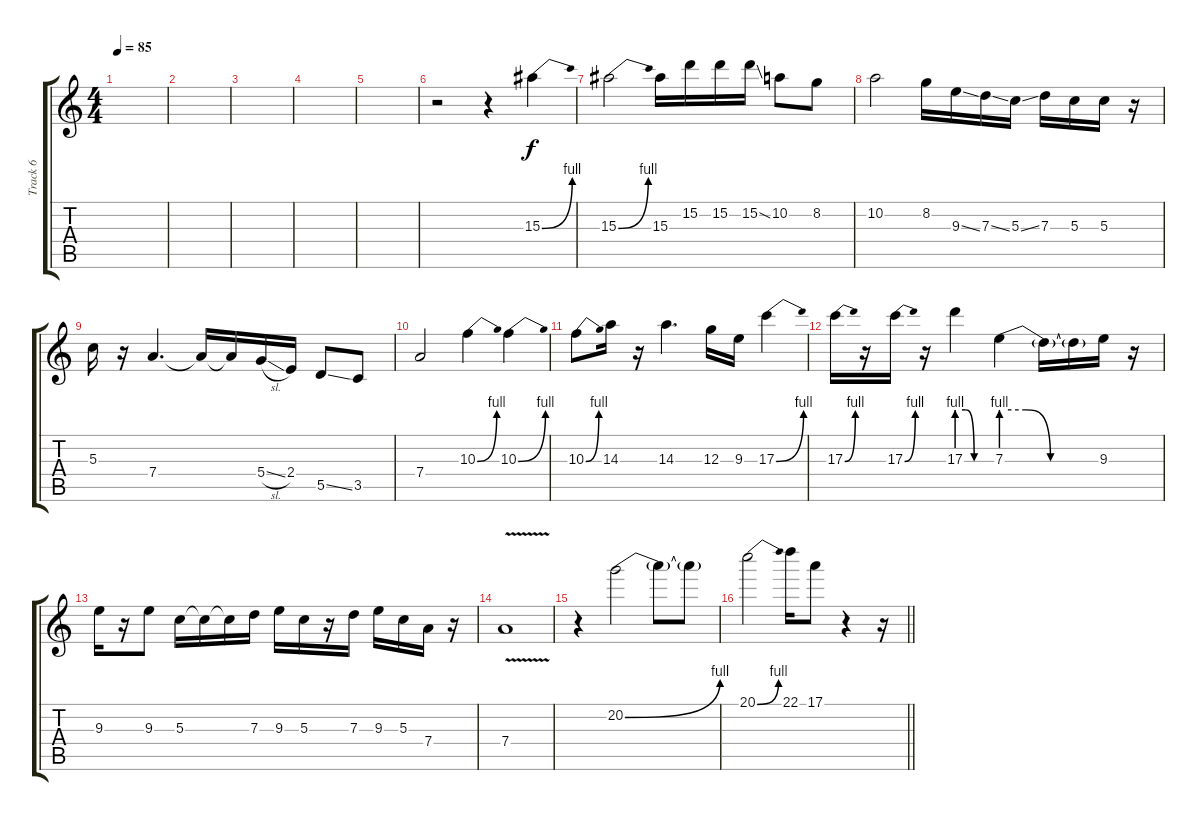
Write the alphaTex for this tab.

\track ("Track 6" "Track 6") {instrument distortionguitar}
\staff {score tabs}
\tuning (E4 B3 G3 D3 A2 E2) {hide}
\ts (4 4)
\tempo 85
\clef g2
\ks c
|
|
|
|
|
r.2 r.4 15.3{be (bend 0 0 60 4)}.4 |
15.3{be (bend 0 0 60 4)}.2 15.3.16 15.2.16 15.2.16 15.2{ss}.16 10.2.8 8.2.8 |
10.2.2 8.2.16 9.3{ss}.16 7.3{ss}.16 5.3{ss}.16 7.3.16 5.3.16 5.3.16 r.16 |
5.3.16 r.16 7.4.4{d} 7.4{t}.16 7.4{t}.16 5.4{sl}.16 2.4.16 5.5{ss}.8 3.5.8 |
7.4.2 10.3{be (bend 0 0 60 4)}.4 10.3{be (bend 0 0 60 4)}.4 |
10.3{be (bend 0 0 60 4)}.8 14.3.16 r.16 14.3.4{d} 12.3.16 9.3.16 17.3{be (bend 0 0 60 4)}.4 |
17.3{be (bend 0 0 60 4)}.16 r.16 17.3{be (bend 0 0 60 4)}.16 r.16 17.3{be (custom 0 4 15 4 30 0 60 0)}.4 7.3{be (custom 0 4 15 4 30 0 60 0)}.4 7.3{t}.16 7.3{t}.16 9.3.16 r.16 |
9.3.16 r.16 9.3.8 5.3.16 5.3{t}.16 5.3{t}.16 7.3.16 9.3.16 5.3.16 r.16 7.3.16 9.3.16 5.3.16 7.4.16 r.16 |
7.4{v}.1 |
r.4 20.2{be (bend 0 0 60 4)}.2 20.2{t}.8 20.2{t}.8 |
\barLineRight lightlight
20.1{be (bend 0 0 60 4)}.2 22.1.16 17.1.8 r.4 r.16
